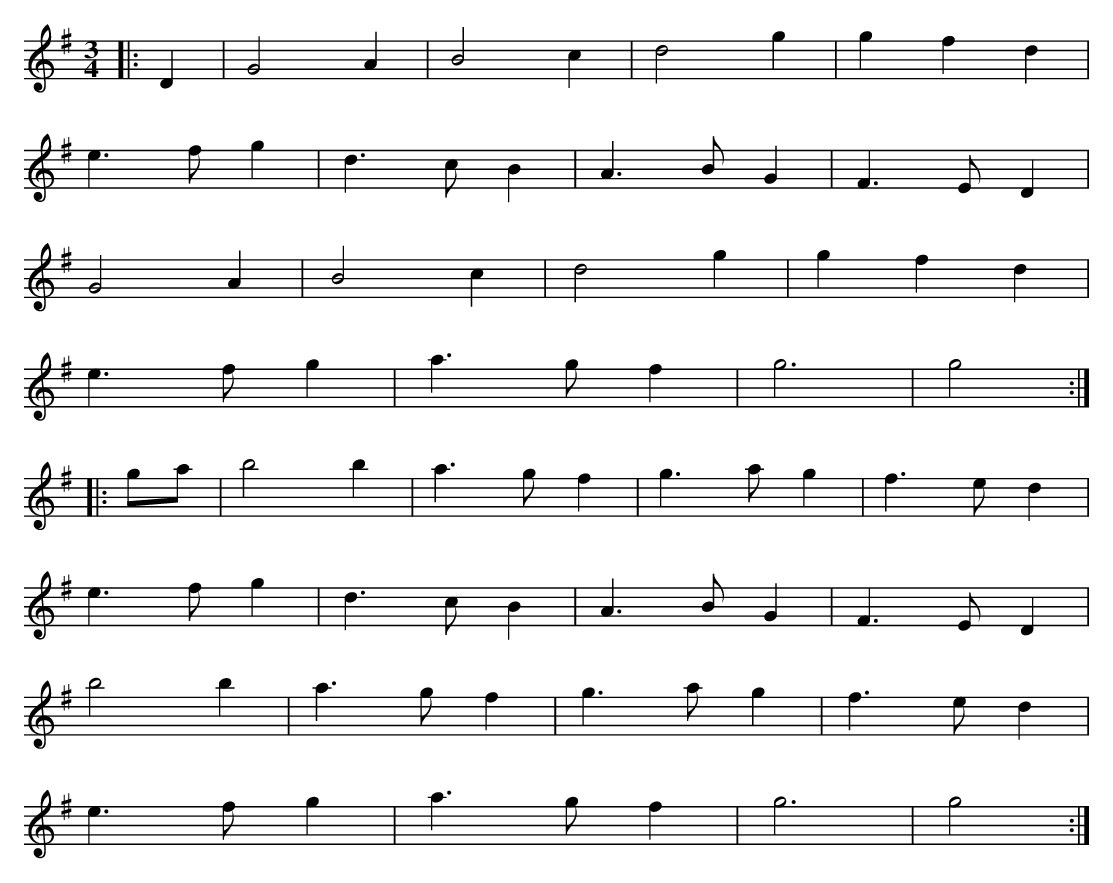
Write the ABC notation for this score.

X:1
M:3/4
K:Emin
|:D2|G4 A2|B4 c2|d4 g2|g2 f2 d2|
e3 f g2|d3 c B2|A3 B G2|F3 E D2|
G4 A2|B4 c2|d4 g2|g2 f2 d2|
e3 f g2|a3 g f2|g6|g4:|
|:ga|b4 b2|a3 g f2|g3 a g2|f3 e d2|
e3 f g2|d3 c B2|A3 B G2|F3 E D2|
b4 b2|a3 g f2|g3 a g2|f3 e d2|
e3 f g2|a3 g f2|g6|g4:|
